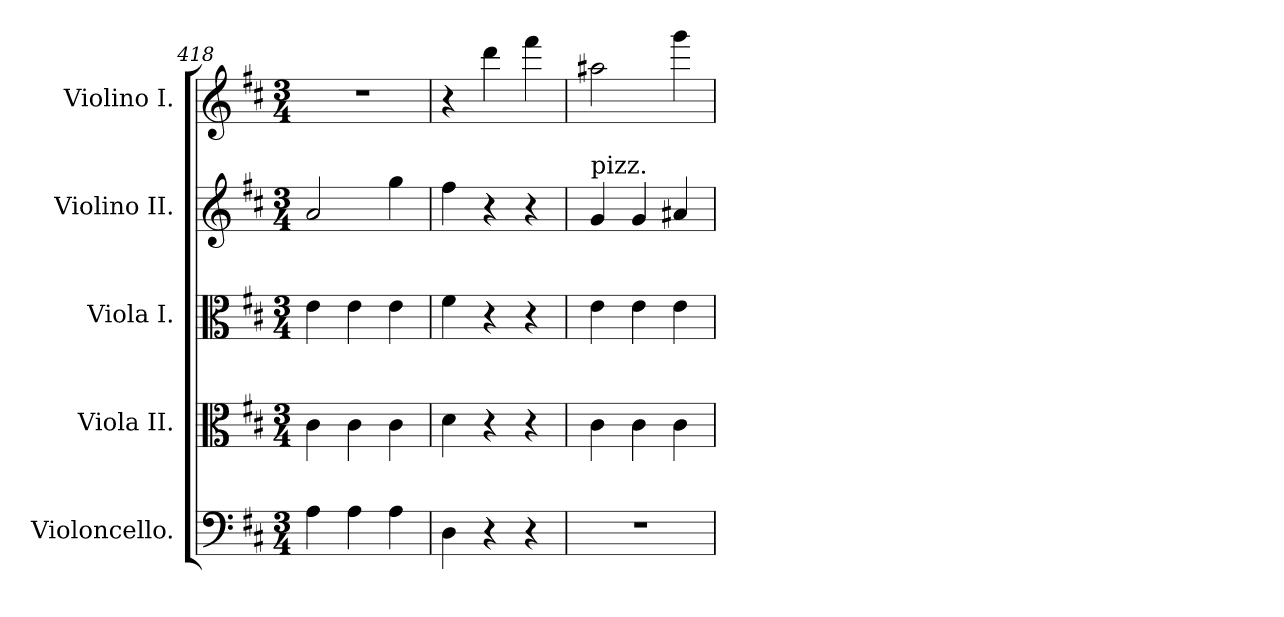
**kern	**kern	**kern	**kern	**kern
*part5	*part4	*part3	*part2	*part1
*staff5	*staff4	*staff3	*staff2	*staff1
*I"Violoncello.	*I"Viola II.	*I"Viola I.	*I"Violino II.	*I"Violino I.
*I'Vc	*I'Vla	*I'Vla	*I'Vln	*I'Vln
*clefF4	*clefC3	*clefC3	*clefG2	*clefG2
*k[f#c#]	*k[f#c#]	*k[f#c#]	*k[f#c#]	*k[f#c#]
*M3/4	*M3/4	*M3/4	*M3/4	*M3/4
=418	=418	=418	=418	=418
4A\	4c#\	4e\	2a/	2.r
4A\	4c#\	4e\	.	.
4A\	4c#\	4e\	4gg\	.
=419	=419	=419	=419	=419
4D\	4d\	4f#\	4ff#\	4r
4r	4r	4r	4r	4ddd\
4r	4r	4r	4r	4fff#\
=420	=420	=420	=420	=420
!	!	!	!LO:TX:a:t=pizz.	!
2.r	4c#\	4e\	4g/	2aa#X\
.	4c#\	4e\	4g/	.
.	4c#\	4e\	4a#X/	4ggg\
=	=	=	=	=
*-	*-	*-	*-	*-
